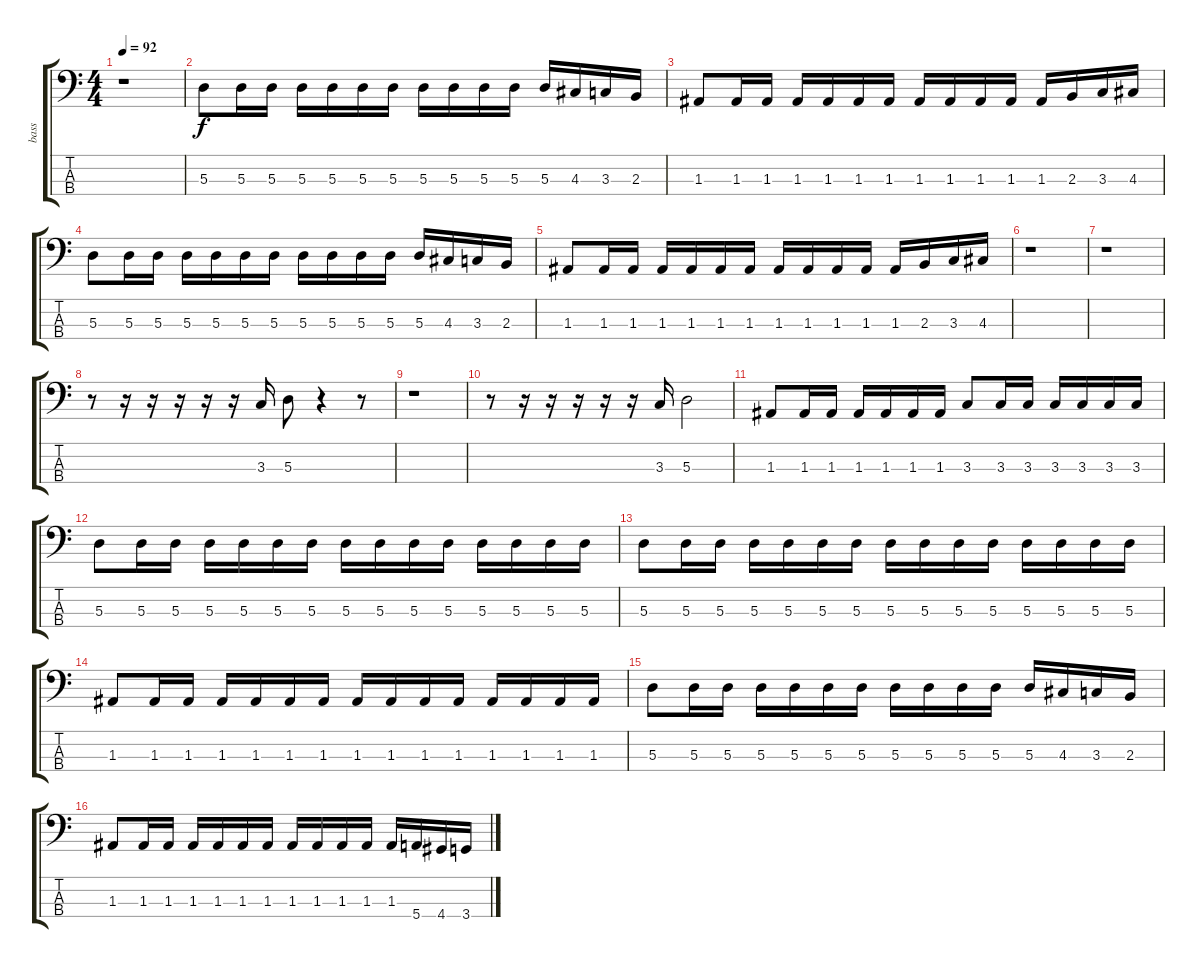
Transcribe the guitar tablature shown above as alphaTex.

\track ("bass" "bass") {instrument electricbasspick}
\staff {score tabs}
\tuning (G2 D2 A1 E1) {hide}
\ts (4 4)
\tempo 92
\clef f4
\ks c
r.1{dy f instrument electricbasspick} |
5.3.8 5.3.16 5.3.16 5.3.16 5.3.16 5.3.16 5.3.16 5.3.16 5.3.16 5.3.16 5.3.16 5.3.16 4.3.16 3.3.16 2.3.16 |
1.3.8 1.3.16 1.3.16 1.3.16 1.3.16 1.3.16 1.3.16 1.3.16 1.3.16 1.3.16 1.3.16 1.3.16 2.3.16 3.3.16 4.3.16 |
5.3.8 5.3.16 5.3.16 5.3.16 5.3.16 5.3.16 5.3.16 5.3.16 5.3.16 5.3.16 5.3.16 5.3.16 4.3.16 3.3.16 2.3.16 |
1.3.8 1.3.16 1.3.16 1.3.16 1.3.16 1.3.16 1.3.16 1.3.16 1.3.16 1.3.16 1.3.16 1.3.16 2.3.16 3.3.16 4.3.16 |
r.1 |
r.1 |
r.8 r.16 r.16 r.16 r.16 r.16 3.3.16 5.3.8 r.4 r.8 |
r.1 |
r.8 r.16 r.16 r.16 r.16 r.16 3.3.16 5.3.2 |
1.3.8 1.3.16 1.3.16 1.3.16 1.3.16 1.3.16 1.3.16 3.3.8 3.3.16 3.3.16 3.3.16 3.3.16 3.3.16 3.3.16 |
5.3.8 5.3.16 5.3.16 5.3.16 5.3.16 5.3.16 5.3.16 5.3.16 5.3.16 5.3.16 5.3.16 5.3.16 5.3.16 5.3.16 5.3.16 |
5.3.8 5.3.16 5.3.16 5.3.16 5.3.16 5.3.16 5.3.16 5.3.16 5.3.16 5.3.16 5.3.16 5.3.16 5.3.16 5.3.16 5.3.16 |
1.3.8 1.3.16 1.3.16 1.3.16 1.3.16 1.3.16 1.3.16 1.3.16 1.3.16 1.3.16 1.3.16 1.3.16 1.3.16 1.3.16 1.3.16 |
5.3.8 5.3.16 5.3.16 5.3.16 5.3.16 5.3.16 5.3.16 5.3.16 5.3.16 5.3.16 5.3.16 5.3.16 4.3.16 3.3.16 2.3.16 |
1.3.8 1.3.16 1.3.16 1.3.16 1.3.16 1.3.16 1.3.16 1.3.16 1.3.16 1.3.16 1.3.16 1.3.16 5.4.16 4.4.16 3.4.16
